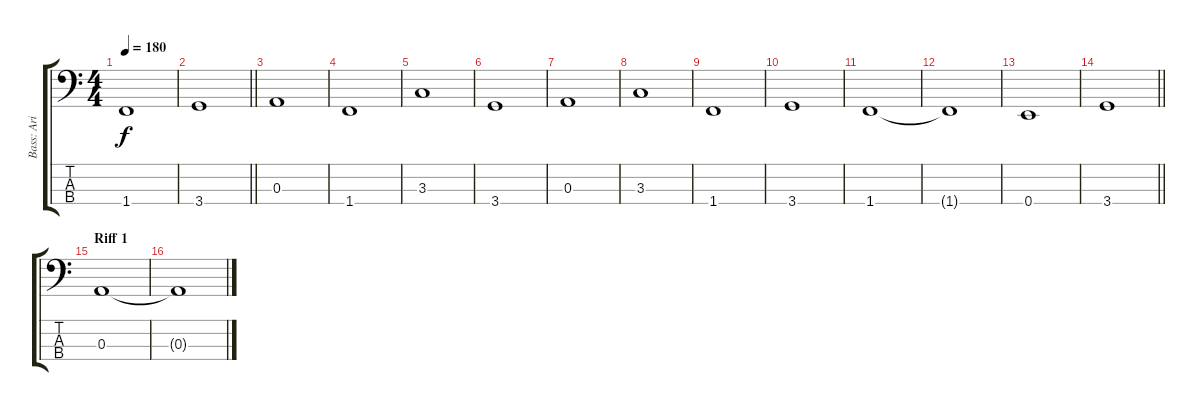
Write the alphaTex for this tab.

\track ("Bass: Ari Katajamäki" "Bass: Ari ") {instrument electricbassfinger}
\staff {score tabs}
\tuning (G2 D2 A1 E1) {hide}
\ts (4 4)
\tempo 180
\clef f4
\ks aminor
1.4.1{dy f} |
\barLineRight lightlight
3.4.1 |
0.3.1 |
1.4.1 |
3.3.1 |
3.4.1 |
0.3.1 |
3.3.1 |
1.4.1 |
3.4.1 |
1.4.1 |
1.4{t}.1 |
0.4.1 |
\barLineRight lightlight
3.4.1 |
\section ("" "Riff 1")
0.3.1 |
0.3{t}.1
